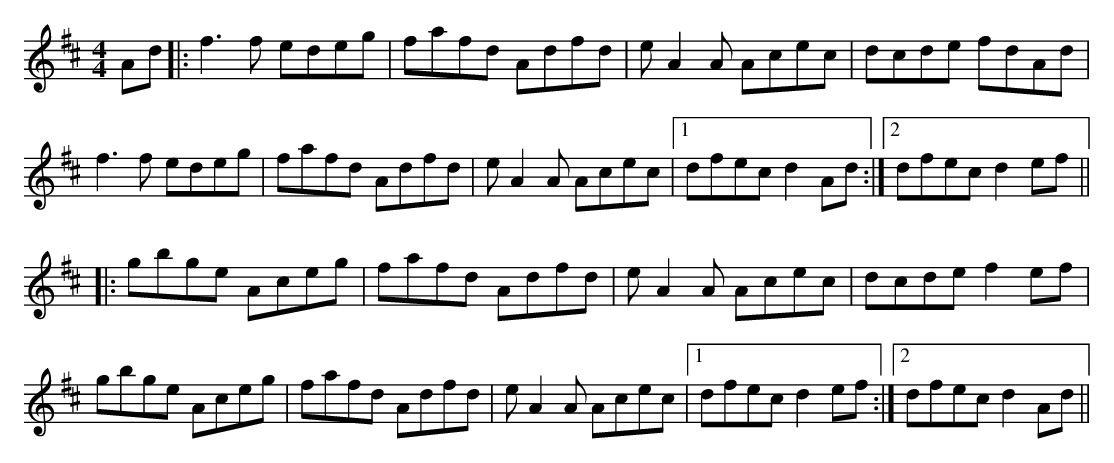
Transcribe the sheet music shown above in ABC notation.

X:1
M:4/4
K:D
Ad|:f3f edeg|fafd Adfd|eA2A Acec|dcde fdAd|
f3f edeg|fafd Adfd|eA2A Acec|1 dfec d2 Ad:|2 dfec d2 ef||
|:gbge Aceg|fafd Adfd|eA2A Acec|dcde f2 ef|
gbge Aceg|fafd Adfd|eA2A Acec|1 dfec d2 ef:|2 dfec d2 Ad||
